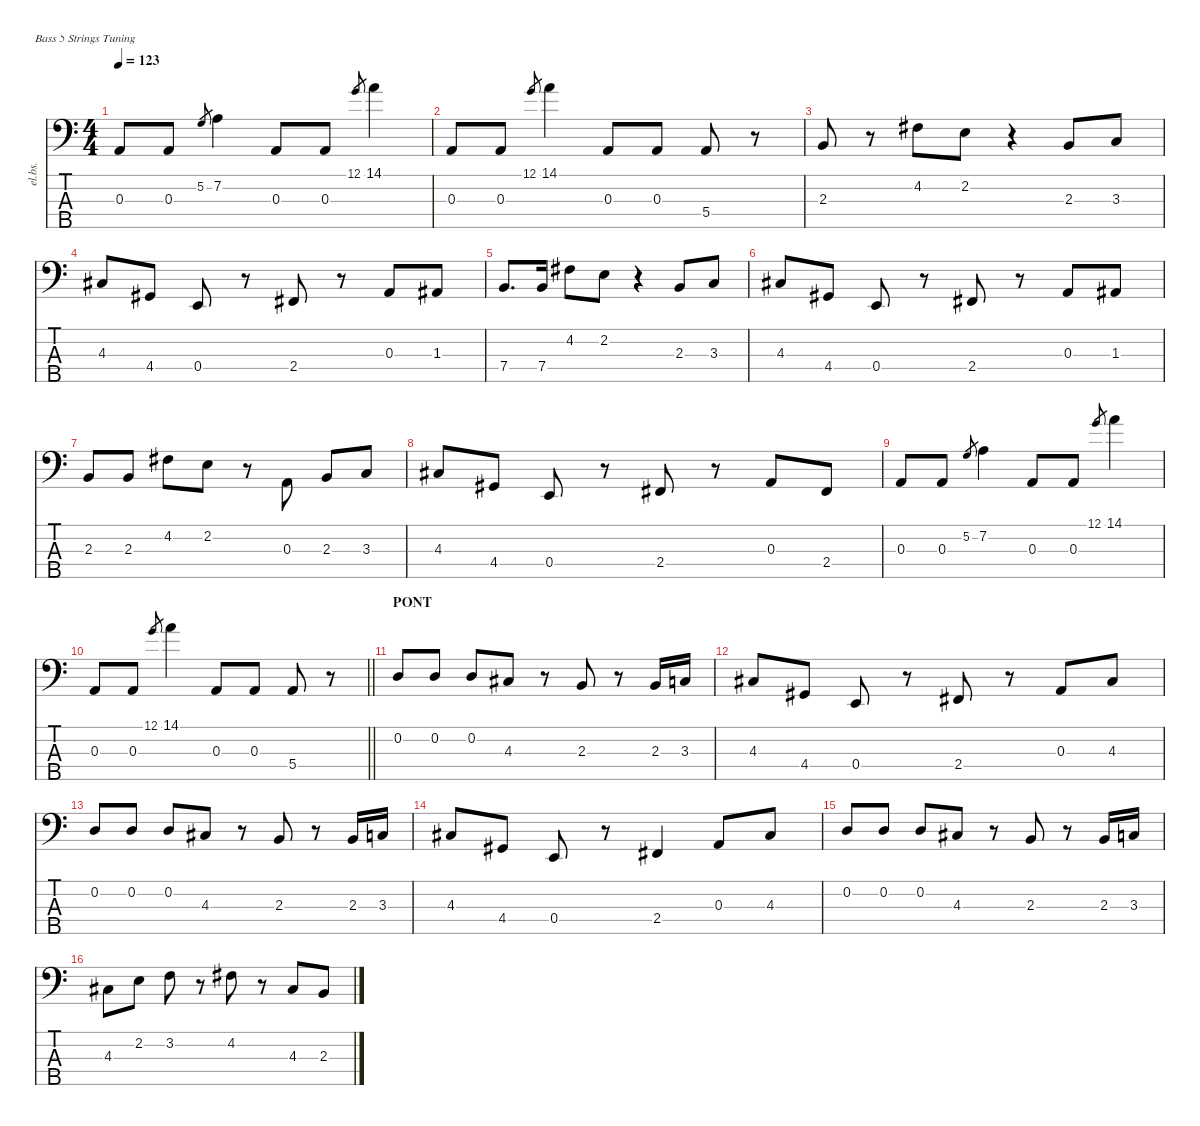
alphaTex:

\defaultSystemsLayout 4
\hideDynamics
\bracketExtendMode nobrackets
\otherSystemsTrackNameOrientation horizontal
\track ("Bass 2" "el.bs.") {instrument electricbassfinger}
\staff {score tabs}
\tuning (G2 D2 A1 E1 B0)
\ts (4 4)
\tempo 123
\clef f4
\ks c
0.3.8{dy fff beam Up} 0.3.8{beam Up} 5.2.8{gr dy p beam Up} 7.2.4{dy fff beam Down} 0.3.8{beam Up} 0.3.8{beam Up} 12.1.8{gr dy mf beam Up} 14.1.4{dy fff beam Down} |
0.3.8{beam Up} 0.3.8{beam Up} 12.1.8{gr dy mf beam Up} 14.1.4{dy fff beam Down} 0.3.8{beam Up} 0.3.8{beam Up} 5.4.8{beam Up} r.8{beam Up} |
2.3.8{beam Up} r.8{beam Up} 4.2{acc #}.8{beam Down} 2.2.8{beam Down} r.4{beam Down} 2.3.8{beam Up} 3.3.8{beam Up} |
4.3{acc #}.8{beam Up} 4.4{acc #}.8{beam Up} 0.4.8{beam Up} r.8{beam Up} 2.4{acc #}.8{beam Up} r.8{beam Up} 0.3.8{beam Up} 1.3{acc #}.8{beam Up} |
7.4.8{d beam Up} 7.4.16{beam Up} 4.2{acc #}.8{beam Down} 2.2.8{beam Down} r.4{beam Down} 2.3.8{beam Up} 3.3.8{beam Up} |
4.3{acc #}.8{beam Up} 4.4{acc #}.8{beam Up} 0.4.8{beam Up} r.8{beam Up} 2.4{acc #}.8{beam Up} r.8{beam Up} 0.3.8{beam Up} 1.3{acc #}.8{beam Up} |
2.3.8{beam Up} 2.3.8{beam Up} 4.2{acc #}.8{beam Down} 2.2.8{beam Down} r.8{beam Down} 0.3.8{beam Up} 2.3.8{beam Up} 3.3.8{beam Up} |
4.3{acc #}.8{beam Up} 4.4{acc #}.8{beam Up} 0.4.8{beam Up} r.8{beam Up} 2.4{acc #}.8{beam Up} r.8{beam Up} 0.3.8{beam Up} 2.4{acc #}.8{beam Up} |
0.3.8{beam Up} 0.3.8{beam Up} 5.2.8{gr dy p beam Up} 7.2.4{dy fff beam Down} 0.3.8{beam Up} 0.3.8{beam Up} 12.1.8{gr dy mf beam Up} 14.1.4{dy fff beam Down} |
\barLineRight lightlight
0.3.8{beam Up} 0.3.8{beam Up} 12.1.8{gr dy mf beam Up} 14.1.4{dy fff beam Down} 0.3.8{beam Up} 0.3.8{beam Up} 5.4.8{beam Up} r.8{beam Up} |
\section ("" "PONT")
0.2.8{beam Up} 0.2.8{beam Up} 0.2.8{beam Up} 4.3{acc #}.8{beam Up} r.8{beam Up} 2.3.8{beam Up} r.8{beam Up} 2.3.16{beam Up} 3.3.16{beam Up} |
4.3{acc #}.8{beam Up} 4.4{acc #}.8{beam Up} 0.4.8{beam Up} r.8{beam Up} 2.4{acc #}.8{beam Up} r.8{beam Up} 0.3.8{beam Up} 4.3{acc #}.8{beam Up} |
0.2.8{beam Up} 0.2.8{beam Up} 0.2.8{beam Up} 4.3{acc #}.8{beam Up} r.8{beam Up} 2.3.8{beam Up} r.8{beam Up} 2.3.16{beam Up} 3.3.16{beam Up} |
4.3{acc #}.8{beam Up} 4.4{acc #}.8{beam Up} 0.4.8{beam Up} r.8{beam Up} 2.4{acc #}.4{beam Up} 0.3.8{beam Up} 4.3{acc #}.8{beam Up} |
0.2.8{beam Up} 0.2.8{beam Up} 0.2.8{beam Up} 4.3{acc #}.8{beam Up} r.8{beam Up} 2.3.8{beam Up} r.8{beam Up} 2.3.16{beam Up} 3.3.16{beam Up} |
4.3{acc #}.8{beam Down} 2.2.8{beam Down} 3.2.8{beam Down} r.8{beam Down} 4.2{acc #}.8{beam Down} r.8{beam Down} 4.3{acc #}.8{beam Up} 2.3.8{beam Up}
